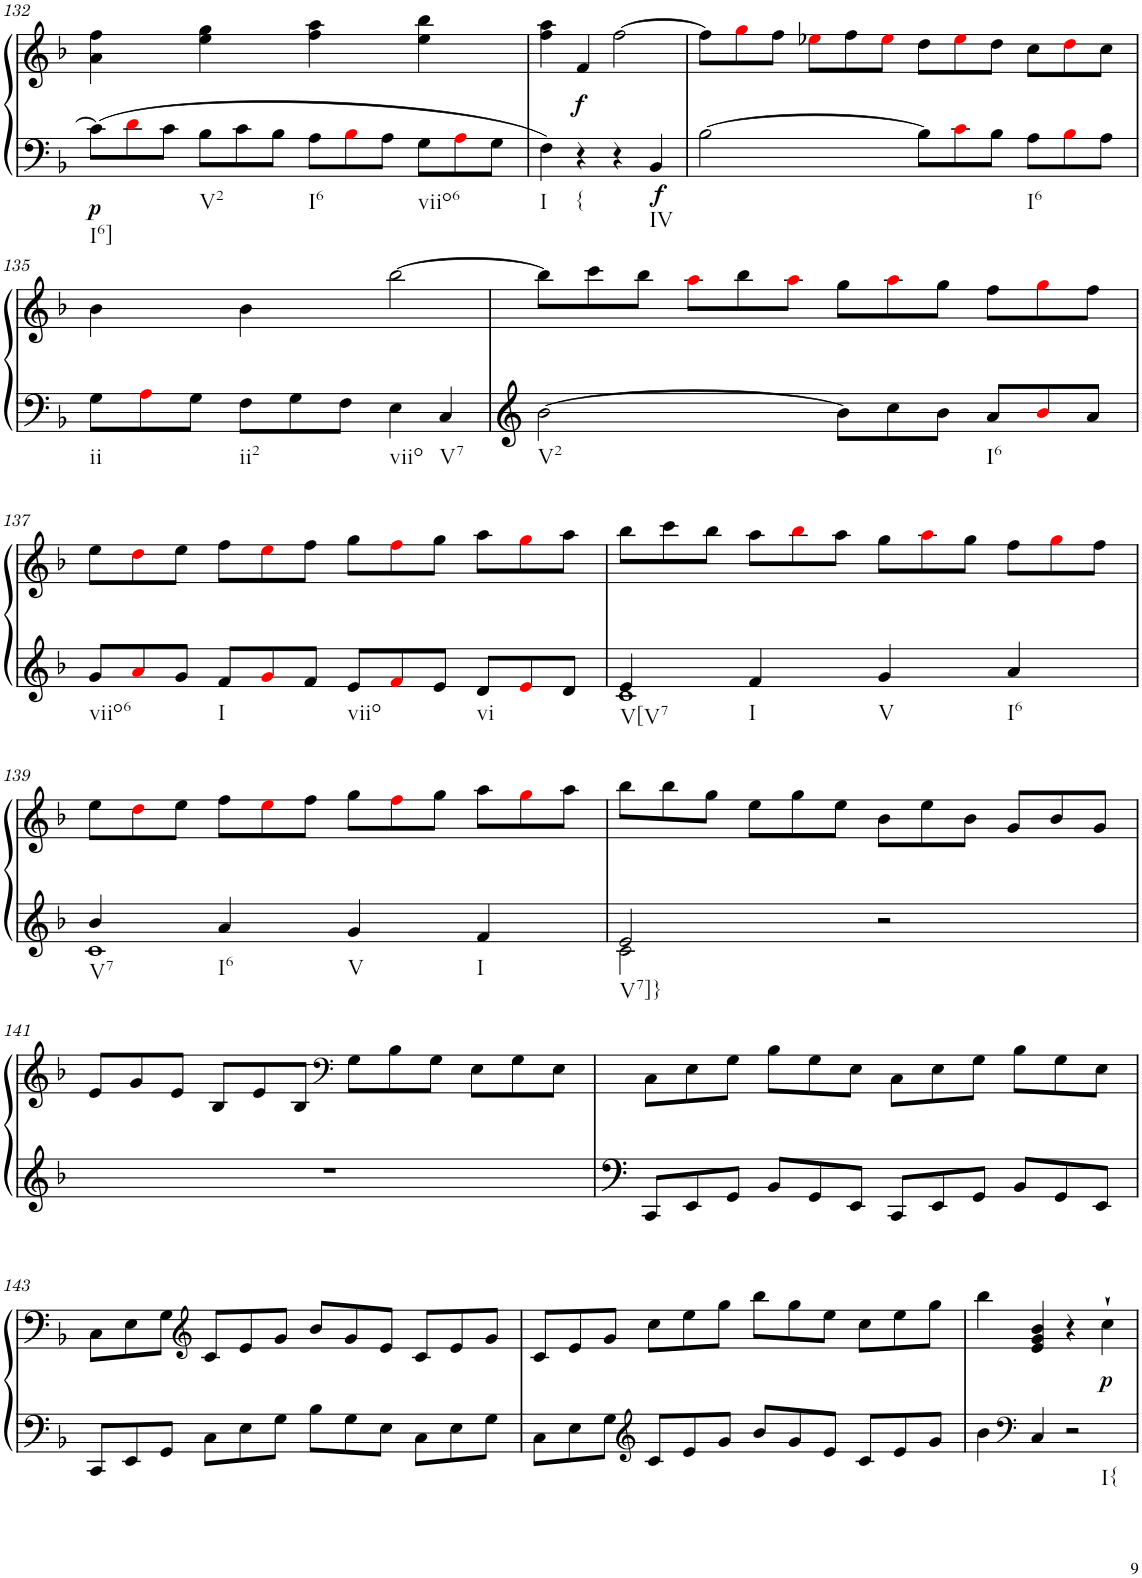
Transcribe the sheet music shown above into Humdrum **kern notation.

**kern	**kern	**dynam
*part1	*part1	*part1
*staff2	*staff1	*staff1/2
*I"unbenannt2	*	*
!!LO:PB:g=z
*clefF4	*clefG2	*
*k[b-]	*k[b-]	*
*M2/2	*M2/2	*
*Xtuplet	*	*
=132	=132	=132
!LO:TX:b:t=I6]	!	!
!	!	!LO:DY:b=2
12c\L]	4a\ 4ff\	p
12di\	.	.
12c\J	.	.
!LO:TX:b:t=V2	!	!
12B-\L	4ee\ 4gg\	.
12c\	.	.
12B-\J	.	.
!LO:TX:b:t=I6	!	!
12A\L	4ff\ 4aa\	.
12B-i\	.	.
12A\J	.	.
!LO:TX:b:t=viio6	!	!
12G\L	4ee\ 4bb-\	.
12Ai\	.	.
12G\J	.	.
=133	=133	=133
!LO:TX:b:t=I	!	!
4F\	4ff\ 4aa\	.
!LO:TX:b:t={	!	!
!	!	!LO:DY:b
4r	4f/	f
4r	[2ff\	.
!LO:TX:b:t=IV	!	!
!	!	!LO:DY:b=2
4BB-/	.	f
=134	=134	=134
*	*Xtuplet	*
[2B-\	12ff\L]	.
.	12ggi\	.
.	12ff\J	.
.	12ee-Xi\L	.
.	12ff\	.
.	12ee-i\J	.
12B-\L]	12dd\L	.
12ci\	12ee-i\	.
12B-\J	12dd\J	.
!LO:TX:b:t=I6	!	!
12A\L	12cc\L	.
12B-i\	12ddi\	.
12A\J	12cc\J	.
!!LO:LB:g=z
=135	=135	=135
!LO:TX:b:t=ii	!	!
12G\L	4b-\	.
12Ai\	.	.
12G\J	.	.
!LO:TX:b:t=ii2	!	!
12F\L	4b-\	.
12G\	.	.
12F\J	.	.
!LO:TX:b:t=viio	!	!
4E\	[2bb-\	.
!LO:TX:b:t=V7	!	!
4C/	.	.
=136	=136	=136
!LO:TX:b:t=V2	!	!
[2b-\	12bb-\L]	.
.	12ccc\	.
.	12bb-\J	.
.	12aai\L	.
.	12bb-\	.
.	12aai\J	.
12b-\L]	12gg\L	.
12cc\	12aai\	.
12b-\J	12gg\J	.
!LO:TX:b:t=I6	!	!
12a/L	12ff\L	.
12b-i/	12ggi\	.
12a/J	12ff\J	.
!!LO:LB:g=z
=137	=137	=137
!LO:TX:b:t=viio6	!	!
12g/L	12ee\L	.
12ai/	12ddi\	.
12g/J	12ee\J	.
!LO:TX:b:t=I	!	!
12f/L	12ff\L	.
12gi/	12eei\	.
12f/J	12ff\J	.
!LO:TX:b:t=viio	!	!
12e/L	12gg\L	.
12fi/	12ffi\	.
12e/J	12gg\J	.
!LO:TX:b:t=vi	!	!
12d/L	12aa\L	.
12ei/	12ggi\	.
12d/J	12aa\J	.
=138	=138	=138
*^	*	*
!LO:TX:b:t=V[V7	!	!	!
4e/	1c	12bb-\L	.
.	.	12ccc\	.
.	.	12bb-\J	.
!LO:TX:b:t=I	!	!	!
4f/	.	12aa\L	.
.	.	12bb-i\	.
.	.	12aa\J	.
!LO:TX:b:t=V	!	!	!
4g/	.	12gg\L	.
.	.	12aai\	.
.	.	12gg\J	.
!LO:TX:b:t=I6	!	!	!
4a/	.	12ff\L	.
.	.	12ggi\	.
.	.	12ff\J	.
!!LO:LB:g=z
=139	=139	=139	=139
!LO:TX:b:t=V7	!	!	!
4b-/	1c	12ee\L	.
.	.	12ddi\	.
.	.	12ee\J	.
!LO:TX:b:t=I6	!	!	!
4a/	.	12ff\L	.
.	.	12eei\	.
.	.	12ff\J	.
!LO:TX:b:t=V	!	!	!
4g/	.	12gg\L	.
.	.	12ffi\	.
.	.	12gg\J	.
!LO:TX:b:t=I	!	!	!
4f/	.	12aa\L	.
.	.	12ggi\	.
.	.	12aa\J	.
=140	=140	=140	=140
!LO:TX:b:t=V7]}	!	!	!
2e/	2c\	12bb-\L	.
.	.	12bb-\	.
.	.	12gg\J	.
.	.	12ee\L	.
.	.	12gg\	.
.	.	12ee\J	.
2r	2ryy	12b-\L	.
.	.	12ee\	.
.	.	12b-\J	.
.	.	12g/L	.
.	.	12b-/	.
.	.	12g/J	.
*v	*v	*	*
!!LO:LB:g=z
=141	=141	=141
1r	12e/L	.
.	12g/	.
.	12e/J	.
.	12B-/L	.
.	12e/	.
.	12B-/J	.
*	*clefF4	*
.	12G\L	.
.	12B-\	.
.	12G\J	.
.	12E\L	.
.	12G\	.
.	12E\J	.
=142	=142	=142
12CC/L	12C\L	.
12EE/	12E\	.
12GG/J	12G\J	.
12BB-/L	12B-\L	.
12GG/	12G\	.
12EE/J	12E\J	.
12CC/L	12C\L	.
12EE/	12E\	.
12GG/J	12G\J	.
12BB-/L	12B-\L	.
12GG/	12G\	.
12EE/J	12E\J	.
!!LO:LB:g=z
=143	=143	=143
12CC/L	12C\L	.
12EE/	12E\	.
12GG/J	12G\J	.
*	*clefG2	*
12C\L	12c/L	.
12E\	12e/	.
12G\J	12g/J	.
12B-\L	12b-/L	.
12G\	12g/	.
12E\J	12e/J	.
12C\L	12c/L	.
12E\	12e/	.
12G\J	12g/J	.
=144	=144	=144
12C\L	12c/L	.
12E\	12e/	.
12G\J	12g/J	.
*clefG2	*	*
12c/L	12cc\L	.
12e/	12ee\	.
12g/J	12gg\J	.
12b-/L	12bb-\L	.
12g/	12gg\	.
12e/J	12ee\J	.
12c/L	12cc\L	.
12e/	12ee\	.
12g/J	12gg\J	.
=145	=145	=145
4b-\	4bb-\	.
*clefF4	*	*
4C/	4e/ 4g/ 4b-/	.
!LO:TX:b:t=I{	!	!
2r	4r	.
!	!	!LO:DY:b
.	4cc`\	p
=	=	=
*-	*-	*-
